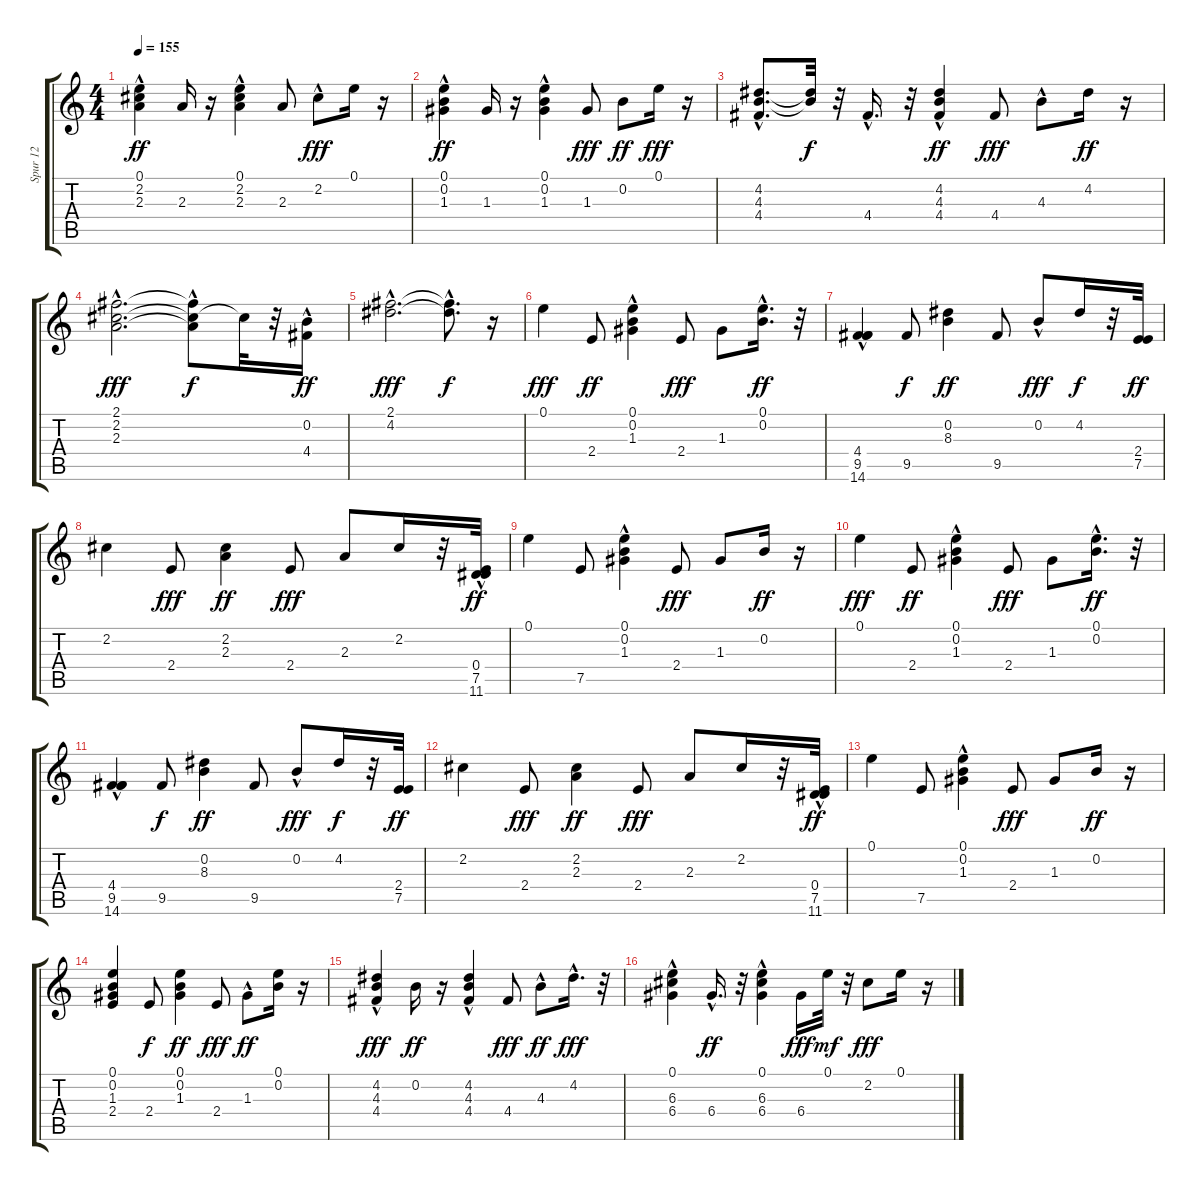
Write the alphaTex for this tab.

\track ("Spur 12" "Spur 12") {instrument acousticguitarsteel}
\staff {score tabs}
\tuning (E4 B3 G3 D3 A2 E2) {hide}
\ts (4 4)
\tempo 155
\clef g2
\ks c
(0.1 2.2 2.3{hac}).4{dy ff} 2.3.16 r.16 (0.1 2.2 2.3{hac}).4 2.3.8 2.2{hac}.8{dy fff} 0.1.16 r.16 |
(0.1 0.2 1.3{hac}).4{dy ff} 1.3.16 r.16 (0.1 0.2 1.3{hac}).4 1.3.8{dy fff} 0.2.8{dy ff} 0.1.16{dy fff} r.16 |
(4.2{hac} 4.3{hac} 4.4).8{d} (4.2{t} 4.3{t}).32{dy f} r.32 4.4{hac}.16{d} r.32 (4.2 4.3{hac} 4.4).4{dy ff} 4.4.8{dy fff} 4.3{hac}.8 4.2.16{dy ff} r.16 |
(2.1{hac} 2.2{hac} 2.3{hac}).2{d dy fff} (2.1{hac t} 2.2{t} 2.3{hac t}).8{dy f} 2.2{t}.32 r.32 (0.2{hac} 4.4).16{dy ff} |
(2.1{hac} 4.2{hac}).2{d dy fff} (2.1{hac t} 4.2{hac t}).8{d dy f} r.16 |
0.1.4{dy fff} 2.4.8{dy ff} (0.1{hac} 0.2 1.3).4 2.4.8{dy fff} 1.3.8 (0.1{hac} 0.2{hac}).16{d dy ff} r.32 |
(4.4{hac} 9.5 14.6).4 9.5.8{dy f} (0.2 8.3).4{dy ff} 9.5.8 0.2{hac}.8{dy fff} 4.2.16{dy f} r.32 (2.4 7.5).32{dy ff} |
2.2.4 2.4.8{dy fff} (2.2 2.3).4{dy ff} 2.4.8{dy fff} 2.3.8 2.2.16 r.32 (0.4 7.5 11.6{hac}).32{dy ff} |
0.1.4 7.5.8 (0.1{hac} 0.2 1.3).4 2.4.8{dy fff} 1.3.8 0.2.16{dy ff} r.16 |
0.1.4{dy fff} 2.4.8{dy ff} (0.1{hac} 0.2 1.3).4 2.4.8{dy fff} 1.3.8 (0.1{hac} 0.2{hac}).16{d dy ff} r.32 |
(4.4{hac} 9.5 14.6).4 9.5.8{dy f} (0.2 8.3).4{dy ff} 9.5.8 0.2{hac}.8{dy fff} 4.2.16{dy f} r.32 (2.4 7.5).32{dy ff} |
2.2.4 2.4.8{dy fff} (2.2 2.3).4{dy ff} 2.4.8{dy fff} 2.3.8 2.2.16 r.32 (0.4 7.5 11.6{hac}).32{dy ff} |
0.1.4 7.5.8 (0.1{hac} 0.2 1.3).4 2.4.8{dy fff} 1.3.8 0.2.16{dy ff} r.16 |
(0.1 0.2 1.3 2.4).4 2.4.8{dy f} (0.1 0.2 1.3).4{dy ff} 2.4.8{dy fff} 1.3{hac}.8{dy ff} (0.1 0.2).16 r.16 |
(4.2 4.3{hac} 4.4).4{dy fff} 0.2.16{dy ff} r.16 (4.2 4.3{hac} 4.4).4 4.4.8{dy fff} 4.3{hac}.8{dy ff} 4.2{hac}.16{d dy fff} r.32 |
(0.1 6.3 6.4{hac}).4 6.4{hac}.16{d dy ff} r.32 (0.1 6.3 6.4{hac}).4 6.4.16{dy fff} 0.1.32{dy mf} r.32 2.2.8{dy fff} 0.1.16 r.16
